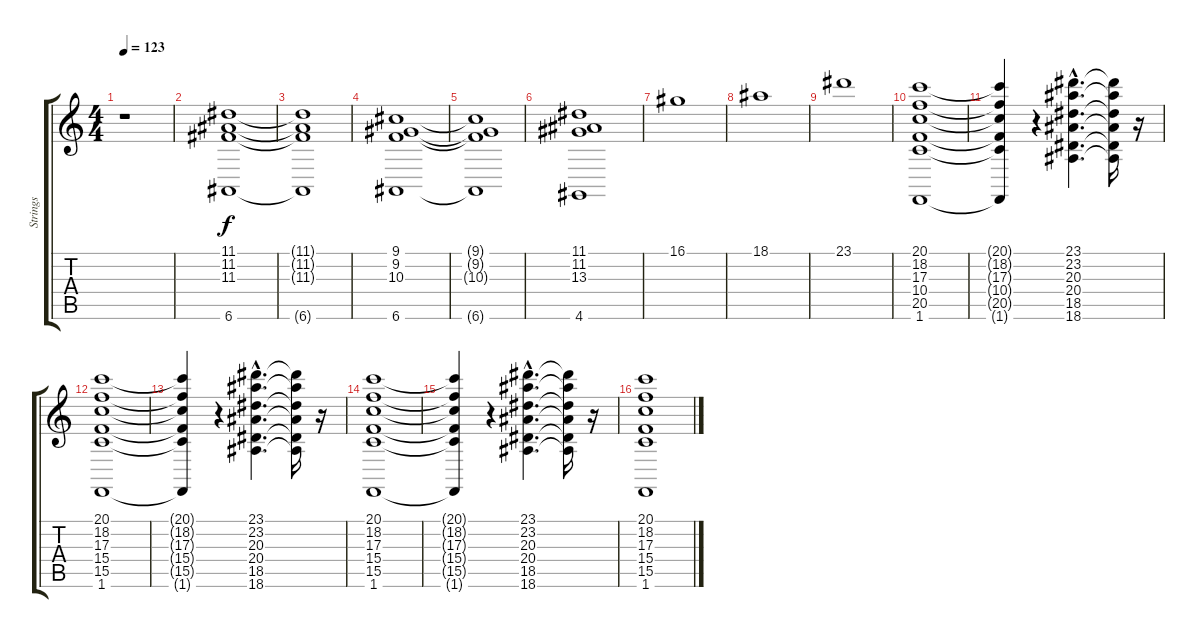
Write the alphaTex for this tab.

\track ("Strings" "Strings") {instrument stringensemble1}
\staff {score tabs}
\tuning (E4 B3 G3 D3 A2 E2) {hide}
\ts (4 4)
\tempo 123
\clef g2
\ks c
r.1{dy f} |
(11.1 11.2 11.3 6.6).1{volume 16} |
(11.1{t} 11.2{t} 11.3{t} 6.6{t}).1 |
(9.1 9.2 10.3 6.6).1 |
(9.1{t} 9.2{t} 10.3{t} 6.6{t}).1 |
(11.1 11.2 13.3 4.6).1 |
16.1.1 |
18.1.1 |
23.1.1 |
(20.1 18.2 17.3 10.4 20.5 1.6).1 |
(20.1{t} 18.2{t} 17.3{t} 10.4{t} 20.5{t} 1.6{t}).4 r.4 (23.1{hac} 23.2{hac} 20.3{hac} 20.4{hac} 18.5{hac} 18.6{hac}).4{d} (23.1{t} 23.2{t} 20.3{t} 20.4{t} 18.5{t} 18.6{t}).16 r.16 |
(20.1 18.2 17.3 15.4 15.5 1.6).1 |
(20.1{t} 18.2{t} 17.3{t} 15.4{t} 15.5{t} 1.6{t}).4 r.4 (23.1{hac} 23.2{hac} 20.3{hac} 20.4{hac} 18.5{hac} 18.6{hac}).4{d} (23.1{t} 23.2{t} 20.3{t} 20.4{t} 18.5{t} 18.6{t}).16 r.16 |
(20.1 18.2 17.3 15.4 15.5 1.6).1 |
(20.1{t} 18.2{t} 17.3{t} 15.4{t} 15.5{t} 1.6{t}).4 r.4 (23.1{hac} 23.2{hac} 20.3{hac} 20.4{hac} 18.5{hac} 18.6{hac}).4{d} (23.1{t} 23.2{t} 20.3{t} 20.4{t} 18.5{t} 18.6{t}).16 r.16 |
(20.1 18.2 17.3 15.4 15.5 1.6).1
